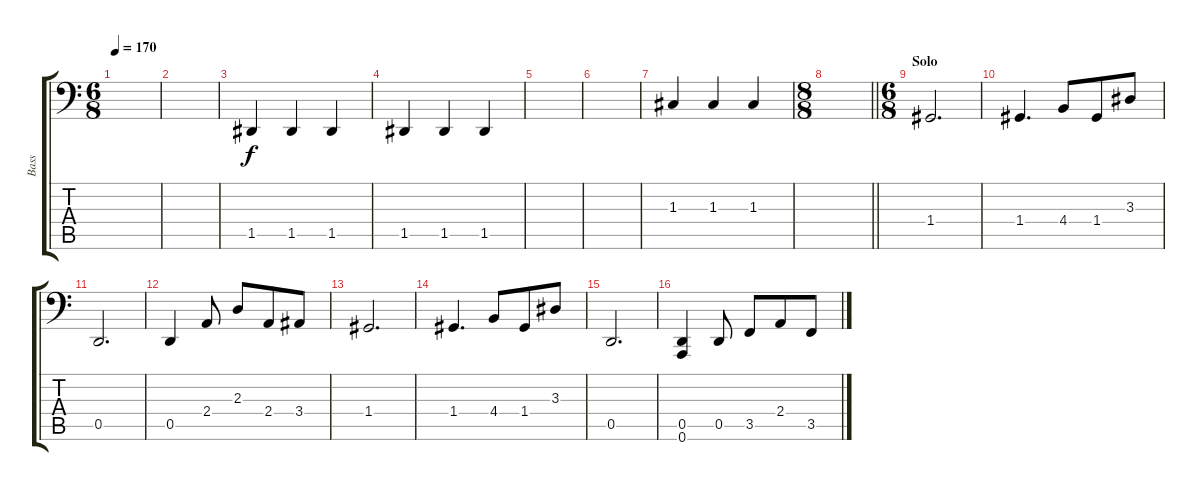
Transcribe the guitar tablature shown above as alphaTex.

\track ("Bass" "Bass") {instrument electricbassfinger}
\staff {score tabs}
\tuning (Bb2 F2 C2 G1 D1 A0) {hide}
\ts (6 8)
\tempo 170
\clef f4
\ks c
|
|
1.5.4 1.5.4 1.5.4 |
1.5.4 1.5.4 1.5.4 |
|
|
1.3.4 1.3.4 1.3.4 |
\ts (8 8)
\barLineRight lightlight
|
\ts (6 8)
\section ("" "Solo")
1.4.2{d volume 12} |
1.4.4{d} 4.4.8 1.4.8 3.3.8 |
0.5.2{d} |
0.5.4 2.4.8 2.3.8 2.4.8 3.4.8 |
1.4.2{d} |
1.4.4{d} 4.4.8 1.4.8 3.3.8 |
0.5.2{d} |
(0.5 0.6).4 0.5.8 3.5.8 2.4.8 3.5.8
